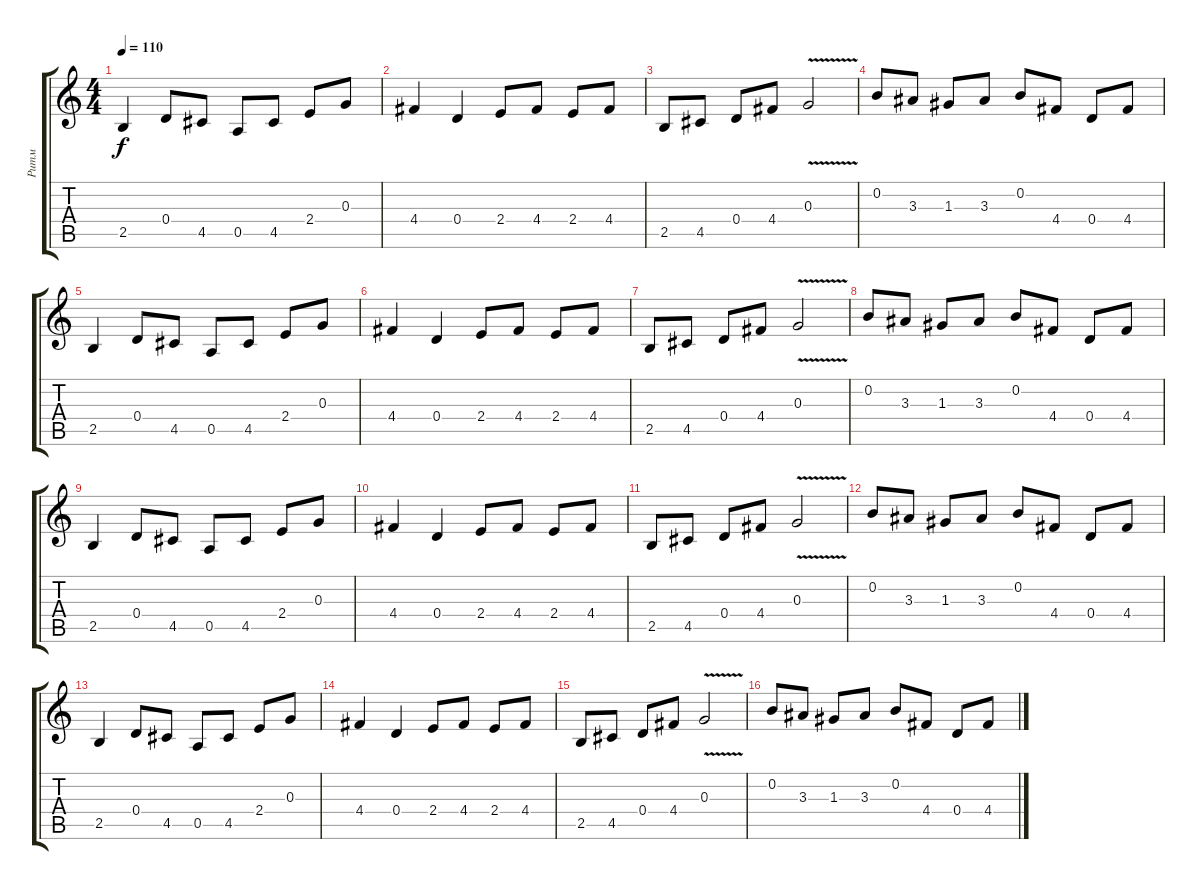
\track ("Ритм" "Ритм") {instrument distortionguitar}
\staff {score tabs}
\tuning (E4 B3 G3 D3 A2 D2) {hide}
\ts (4 4)
\tempo 110
\clef g2
\ks c
2.5.4{dy f volume 12} 0.4.8 4.5.8 0.5.8 4.5.8 2.4.8 0.3.8 |
4.4.4 0.4.4 2.4.8 4.4.8 2.4.8 4.4.8 |
2.5.8 4.5.8 0.4.8 4.4.8 0.3{v}.2 |
0.2.8 3.3.8 1.3.8 3.3.8 0.2.8 4.4.8 0.4.8 4.4.8 |
2.5.4 0.4.8 4.5.8 0.5.8 4.5.8 2.4.8 0.3.8 |
4.4.4 0.4.4 2.4.8 4.4.8 2.4.8 4.4.8 |
2.5.8 4.5.8 0.4.8 4.4.8 0.3{v}.2 |
0.2.8 3.3.8 1.3.8 3.3.8 0.2.8 4.4.8 0.4.8 4.4.8 |
2.5.4 0.4.8 4.5.8 0.5.8 4.5.8 2.4.8 0.3.8 |
4.4.4 0.4.4 2.4.8 4.4.8 2.4.8 4.4.8 |
2.5.8 4.5.8 0.4.8 4.4.8 0.3{v}.2 |
0.2.8 3.3.8 1.3.8 3.3.8 0.2.8 4.4.8 0.4.8 4.4.8 |
2.5.4 0.4.8 4.5.8 0.5.8 4.5.8 2.4.8 0.3.8 |
4.4.4 0.4.4 2.4.8 4.4.8 2.4.8 4.4.8 |
2.5.8 4.5.8 0.4.8 4.4.8 0.3{v}.2 |
0.2.8 3.3.8 1.3.8 3.3.8 0.2.8 4.4.8 0.4.8 4.4.8
